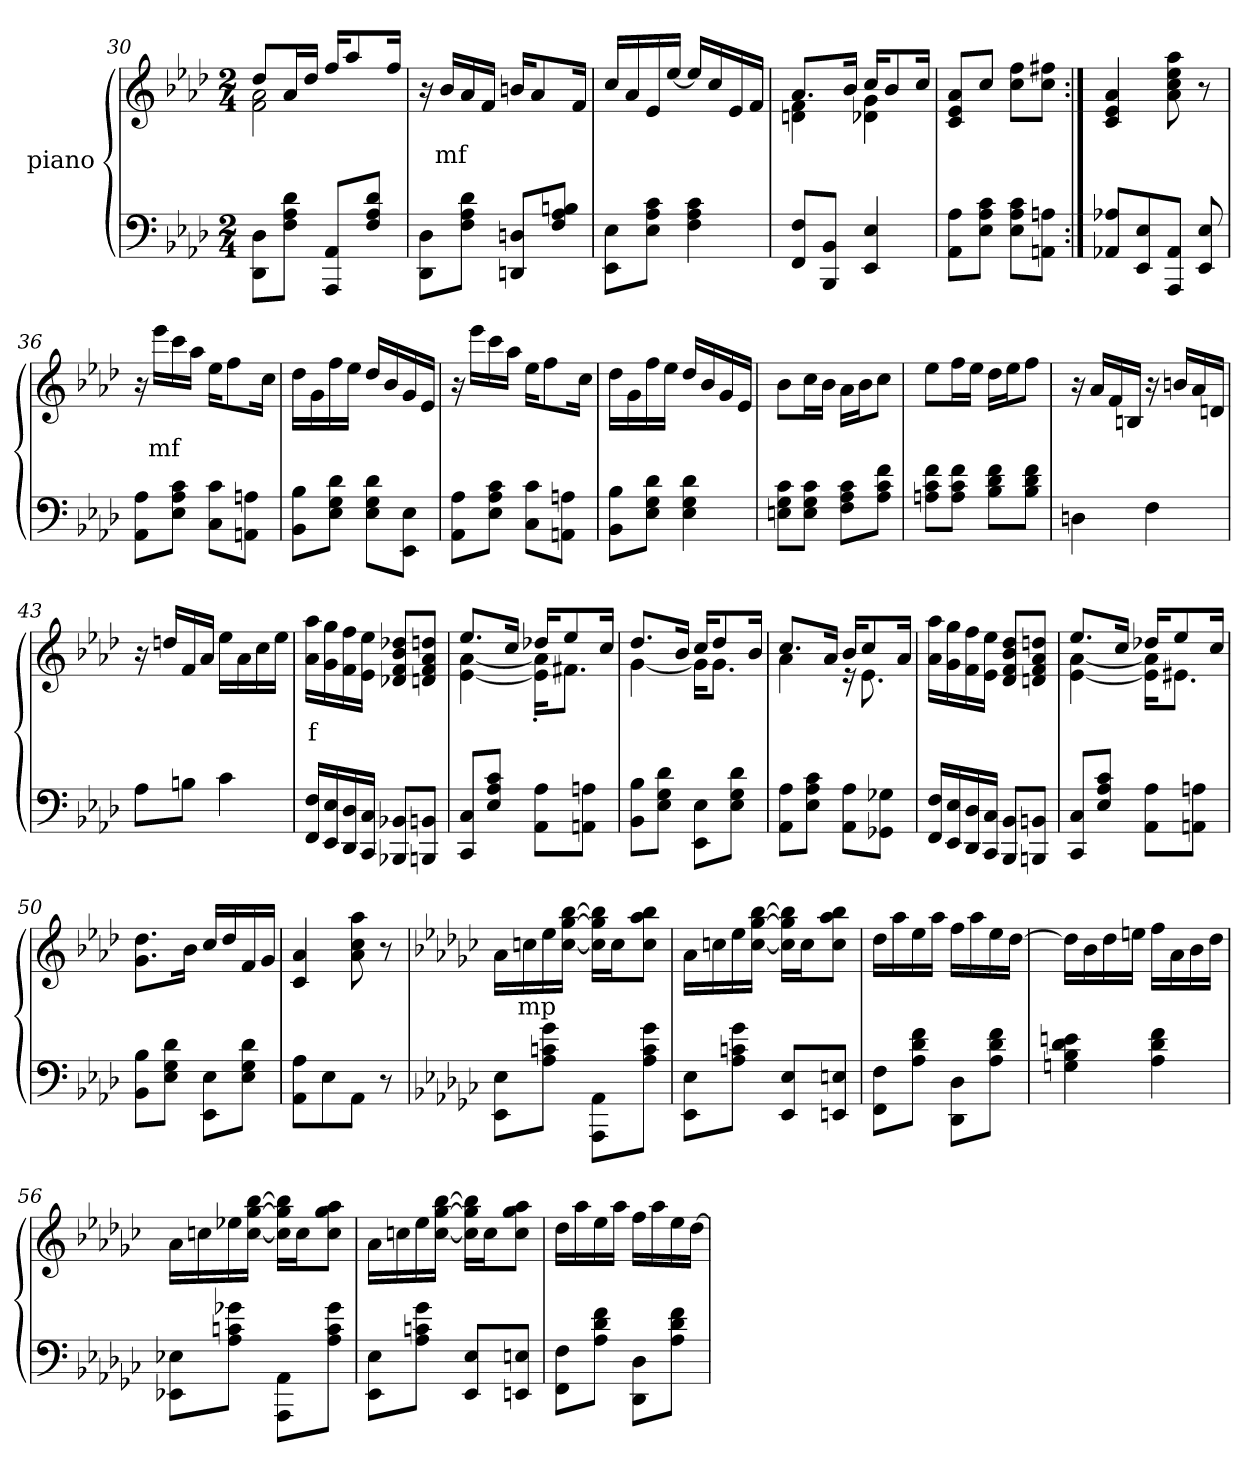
**kern	**kern	**text
*part2	*part1	*part1
*staff2	*staff1	*staff1
*I"piano	*I"piano	*
*clefF4	*clefG2	*
*k[b-e-a-d-]	*k[b-e-a-d-]	*
*M2/4	*M2/4	*
=30	=30	=30
*	*^	*
8D- 8DD-L	8dd-L	2a- 2f	.
8d- 8A- 8FJ	16a-L	.	.
.	16dd-JJ	.	.
8AA- 8AAA-L	16ffKL	.	.
.	8aa-	.	.
8d- 8A- 8FJ	.	.	.
.	16ffJk	.	.
*	*v	*v	*
=31	=31	=31
8D- 8DD-L	16r	.
.	16b-LL	mf
8d- 8A- 8FJ	16a-	.
.	16fJJ	.
8Dn 8DDnL	16bnKL	.
.	8a-	.
8Bn 8A- 8FJ	.	.
.	16fJk	.
=32	=32	=32
8E- 8EE-L	16ccLL	.
.	16a-	.
8c 8A- 8E-J	16e-	.
.	[16ee-JJ	.
4c 4A- 4F	16ee-LL]	.
.	16cc	.
.	16e-	.
.	16fJJ	.
=33	=33	=33
*	*^	*
8F 8FFL	8.a-L	4f 4dn	.
8BB- 8BBB-J	.	.	.
.	16b-Jk	.	.
4E- 4EE-	16ccKL	4g 4d-X	.
.	8b-	.	.
.	16ccJk	.	.
*	*v	*v	*
=34	=34	=34
8A- 8AA-L	8a- 8e- 8cL	.
8c 8A- 8E-J	8ccJ	.
8c 8A- 8E-L	8ff 8ccL	.
8An 8AAnJ	8ff#X 8ccJ	.
=35:|!	=35:|!	=35:|!
8A-X 8AA-XL	4a- 4e- 4c	.
8E- 8EE-	.	.
8AA- 8AAA-J	8aa- 8ee- 8cc 8a-	.
8E- 8EE-	8r	.
=36	=36	=36
8A- 8AA-L	16r	.
.	16eee-LL	mf
8c 8A- 8E-J	16ccc	.
.	16aa-JJ	.
8c 8CL	16ee-KL	.
.	8ff	.
8An 8AAnJ	.	.
.	16ccJk	.
=37	=37	=37
8B- 8BB-L	16dd-LL	.
.	16g	.
8d- 8G 8E-J	16ff	.
.	16ee-JJ	.
8d- 8G 8E-L	16dd-LL	.
.	16b-	.
8E- 8EE-J	16g	.
.	16e-JJ	.
=38	=38	=38
8A- 8AA-L	16r	.
.	16eee-LL	.
8c 8A- 8E-J	16ccc	.
.	16aa-JJ	.
8c 8CL	16ee-KL	.
.	8ff	.
8An 8AAnJ	.	.
.	16ccJk	.
=39	=39	=39
8B- 8BB-L	16dd-LL	.
.	16g	.
8d- 8G 8E-J	16ff	.
.	16ee-JJ	.
4d- 4G 4E-	16dd-LL	.
.	16b-	.
.	16g	.
.	16e-JJ	.
=40	=40	=40
8c 8G 8EnL	8b-L	.
8c 8G 8EJ	16ccL	.
.	16b-JJ	.
8c 8A- 8FL	16a-LL	.
.	16b-J	.
8f 8c 8A-J	8ccJ	.
=41	=41	=41
8f 8c 8AnL	8ee-L	.
8f 8c 8AJ	16ffL	.
.	16ee-JJ	.
8f 8d- 8B-L	16dd-LL	.
.	16ee-J	.
8f 8d- 8B-J	8ffJ	.
=42	=42	=42
4Dn	16r	.
.	16a-LL	.
.	16f	.
.	16BnJJ	.
4F	16r	.
.	16bnLL	.
.	16a-	.
.	16dnJJ	.
=43	=43	=43
8A-L	16r	.
.	16ddnLL	.
8BnJ	16f	.
.	16a-JJ	.
4c	16ee-LL	.
.	16a-	.
.	16cc	.
.	16ee-JJ	.
=44	=44	=44
16F 16FFLL	16aa- 16a-LL	f
16E- 16EE-	16gg 16g	.
16D- 16DD-	16ff 16f	.
16C 16CCJJ	16ee- 16e-JJ	.
8BB-X 8BBB-XL	8dd-X 8b- 8f 8d-XL	.
8BBn 8BBBnJ	8ddn 8a- 8f 8dnJ	.
=45	=45	=45
*	*^	*
8C 8CCL	8.ee-L	[4a- [4e-	.
8c 8A- 8E-J	.	.	.
.	16ccJk	.	.
8A- 8AA-L	16dd-XKL	16a-]'> 16e-]'>KL	.
.	8ee-	8.f#XJ	.
8An 8AAnJ	.	.	.
.	16ccJk	.	.
=46	=46	=46	=46
8B- 8BB-L	8.dd-L	[4g	.
8d- 8G 8E-J	.	.	.
.	16b-Jk	.	.
8E- 8EE-L	16ccKL	16gKL]	.
.	8dd-	8.gJ	.
8d- 8G 8E-J	.	.	.
.	16b-Jk	.	.
=47	=47	=47	=47
8A- 8AA-L	8.ccL	4a-	.
8c 8A- 8E-J	.	.	.
.	16a-Jk	.	.
8A- 8AA-L	16b-KL	16r	.
.	8cc	8.e-	.
8G-X 8GG-XJ	.	.	.
.	16a-Jk	.	.
*	*v	*v	*
=48	=48	=48
16F 16FFLL	16aa- 16a-LL	.
16E- 16EE-	16gg 16g	.
16D- 16DD-	16ff 16f	.
16C 16CCJJ	16ee- 16e-JJ	.
8BB- 8BBB-L	8dd- 8b- 8f 8d-L	.
8BBn 8BBBnJ	8ddn 8a- 8f 8dnJ	.
=49	=49	=49
*	*^	*
8C 8CCL	8.ee-L	[4a- [4e-	.
8c 8A- 8E-J	.	.	.
.	16ccJk	.	.
8A- 8AA-L	16dd-XKL	16a-] 16e-]KL	.
.	8ee-	8.e#XJ	.
8An 8AAnJ	.	.	.
.	16ccJk	.	.
*	*v	*v	*
=50	=50	=50
8B- 8BB-L	8.dd- 8.gL	.
8d- 8G 8E-J	.	.
.	16b-Jk	.
8E- 8EE-L	16ccLL	.
.	16dd-	.
8d- 8G 8E-J	16f	.
.	16gJJ	.
=51	=51	=51
8A- 8AA-L	4a- 4c	.
8E-	.	.
8AA-J	8aa- 8cc 8a-	.
8r	8r	.
=52	=52	=52
*k[b-e-a-d-g-c-]	*k[b-e-a-d-g-c-]	*
8E- 8EE-L	16a-LL	.
.	16ccn	mp
8g- 8cn 8A-J	16ee-	.
.	[16bb- [16gg- [16ccJJ	.
8AA- 8AAA-L	16bb-] 16gg-] 16cc]LL	.
.	16ccJ	.
8g- 8c 8A-J	8bb- 8aa- 8ccJ	.
=53	=53	=53
8E- 8EE-L	16a-LL	.
.	16ccn	.
8g- 8cn 8A-J	16ee-	.
.	[16bb- [16gg- [16ccJJ	.
8E- 8EE-L	16bb-] 16gg-] 16cc]LL	.
.	16ccJ	.
8En 8EEnJ	8bb- 8aa- 8ccJ	.
=54	=54	=54
8F 8FFL	16dd-LL	.
.	16aa-	.
8f 8d- 8A-J	16ee-	.
.	16aa-JJ	.
8D- 8DD-L	16ffLL	.
.	16aa-	.
8f 8d- 8A-J	16ee-	.
.	[16dd-JJ	.
=55	=55	=55
4en 4d- 4B- 4Gn	16dd-LL]	.
.	16b-	.
.	16dd-	.
.	16eenJJ	.
4f 4d- 4A-	16ffLL	.
.	16a-	.
.	16b-	.
.	16dd-JJ	.
=56	=56	=56
8E-X 8EE-XL	16a-LL	.
.	16ccn	.
8g-X 8cn 8A-J	16ee-X	.
.	[16bb- [16gg- [16ccJJ	.
8AA- 8AAA-L	16bb-] 16gg-] 16cc]LL	.
.	16ccJ	.
8g- 8c 8A-J	8aa- 8gg- 8ccJ	.
=57	=57	=57
8E- 8EE-L	16a-LL	.
.	16ccn	.
8g- 8cn 8A-J	16ee-	.
.	[16bb- [16gg- [16ccJJ	.
8E- 8EE-L	16bb-] 16gg-] 16cc]LL	.
.	16ccJ	.
8En 8EEnJ	8aa- 8gg- 8ccJ	.
=58	=58	=58
8F 8FFL	16dd-LL	.
.	16aa-	.
8f 8d- 8A-J	16ee-	.
.	16aa-JJ	.
8D- 8DD-L	16ffLL	.
.	16aa-	.
8f 8d- 8A-J	16ee-	.
.	[16dd-JJ	.
=	=	=
*-	*-	*-
